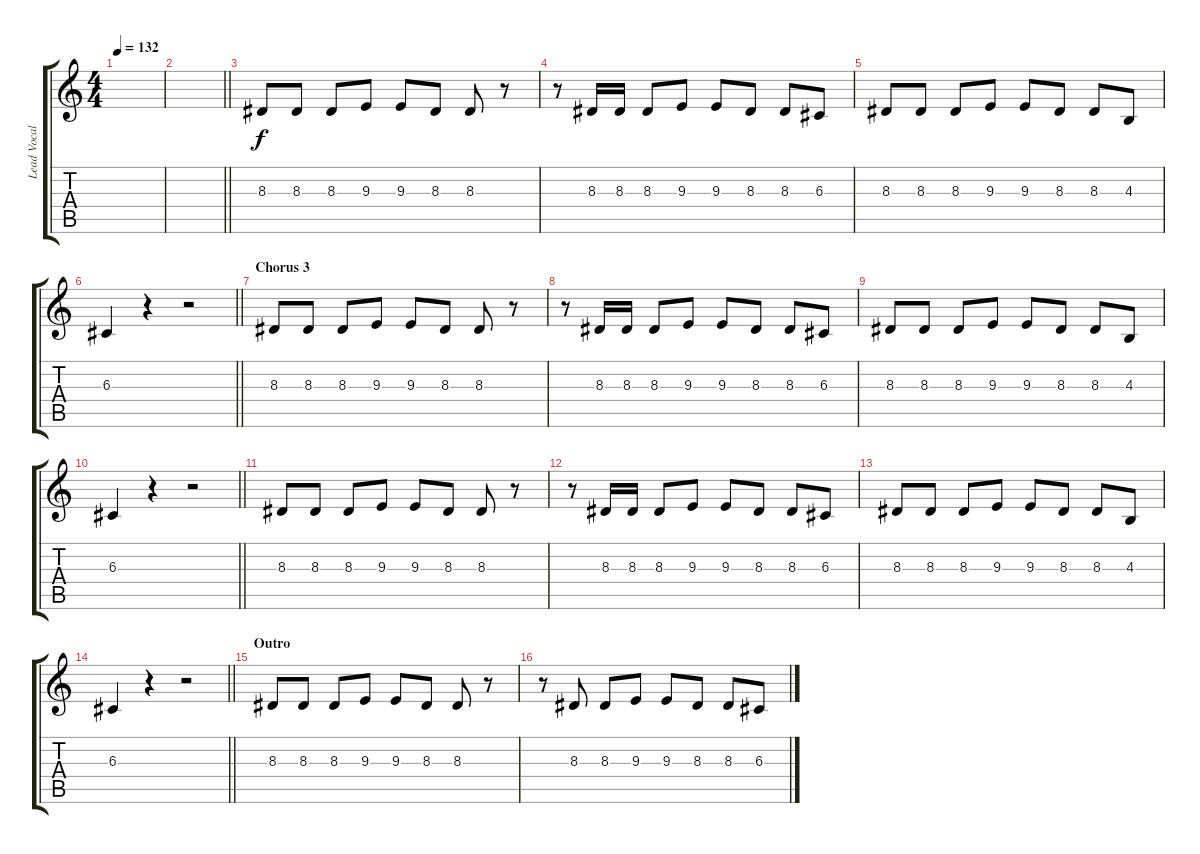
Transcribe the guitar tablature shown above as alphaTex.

\track ("Lead Vocal" "Lead Vocal") {instrument altosax}
\staff {score tabs}
\tuning (E4 B3 G3 D3 A2 E2) {hide}
\ts (4 4)
\tempo 132
\clef g2
\ks c
|
\barLineRight lightlight
|
8.3.8 8.3.8 8.3.8 9.3.8 9.3.8 8.3.8 8.3.8 r.8 |
r.8 8.3.16 8.3.16 8.3.8 9.3.8 9.3.8 8.3.8 8.3.8 6.3.8 |
8.3.8 8.3.8 8.3.8 9.3.8 9.3.8 8.3.8 8.3.8 4.3.8 |
\barLineRight lightlight
6.3.4 r.4 r.2 |
\section ("" "Chorus 3")
8.3.8 8.3.8 8.3.8 9.3.8 9.3.8 8.3.8 8.3.8 r.8 |
r.8 8.3.16 8.3.16 8.3.8 9.3.8 9.3.8 8.3.8 8.3.8 6.3.8 |
8.3.8 8.3.8 8.3.8 9.3.8 9.3.8 8.3.8 8.3.8 4.3.8 |
\barLineRight lightlight
6.3.4 r.4 r.2 |
8.3.8 8.3.8 8.3.8 9.3.8 9.3.8 8.3.8 8.3.8 r.8 |
r.8 8.3.16 8.3.16 8.3.8 9.3.8 9.3.8 8.3.8 8.3.8 6.3.8 |
8.3.8 8.3.8 8.3.8 9.3.8 9.3.8 8.3.8 8.3.8 4.3.8 |
\barLineRight lightlight
6.3.4 r.4 r.2 |
\section ("" "Outro")
8.3.8 8.3.8 8.3.8 9.3.8 9.3.8 8.3.8 8.3.8 r.8 |
r.8 8.3.8 8.3.8 9.3.8 9.3.8 8.3.8 8.3.8 6.3.8
